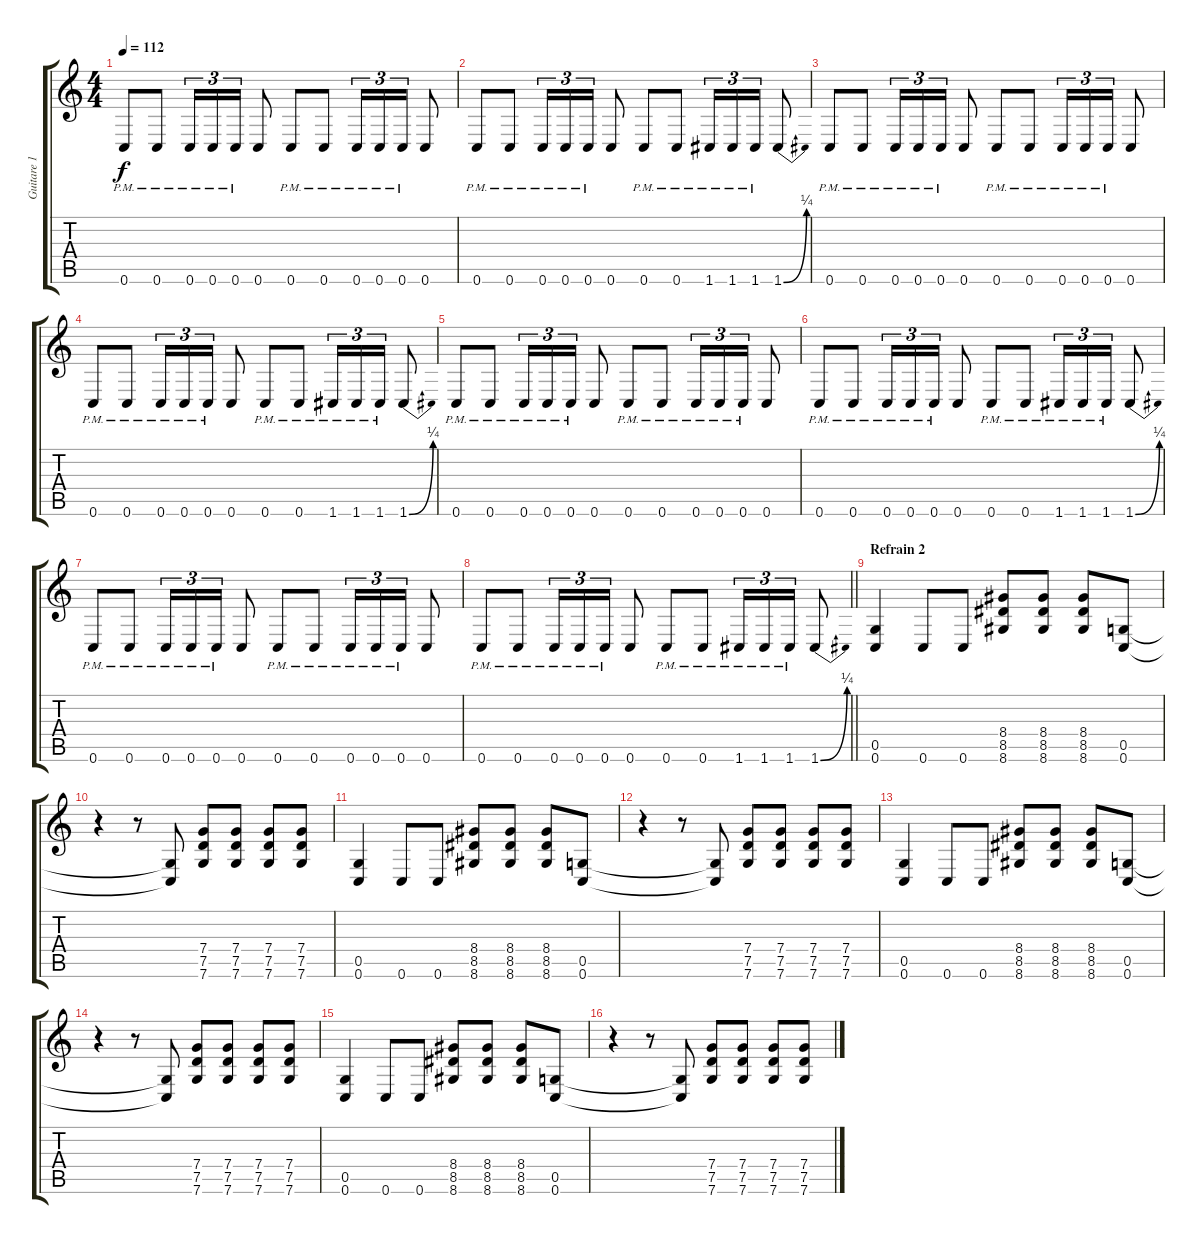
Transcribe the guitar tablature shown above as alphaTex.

\track ("Guitare 1" "Guitare 1") {instrument distortionguitar}
\staff {score tabs}
\tuning (D4 A3 F3 C3 G2 C2) {hide}
\ts (4 4)
\tempo 112
\clef g2
\ks c
0.6{pm}.8{dy f} 0.6{pm}.8 0.6{pm}.16{tu (3 2)} 0.6{pm}.16{tu (3 2)} 0.6{pm}.16{tu (3 2)} 0.6.8 0.6{pm}.8 0.6{pm}.8 0.6{pm}.16{tu (3 2)} 0.6{pm}.16{tu (3 2)} 0.6{pm}.16{tu (3 2)} 0.6.8 |
0.6{pm}.8 0.6{pm}.8 0.6{pm}.16{tu (3 2)} 0.6{pm}.16{tu (3 2)} 0.6{pm}.16{tu (3 2)} 0.6.8 0.6{pm}.8 0.6{pm}.8 1.6{pm}.16{tu (3 2)} 1.6{pm}.16{tu (3 2)} 1.6{pm}.16{tu (3 2)} 1.6{be (bend 0 0 60 1)}.8 |
0.6{pm}.8 0.6{pm}.8 0.6{pm}.16{tu (3 2)} 0.6{pm}.16{tu (3 2)} 0.6{pm}.16{tu (3 2)} 0.6.8 0.6{pm}.8 0.6{pm}.8 0.6{pm}.16{tu (3 2)} 0.6{pm}.16{tu (3 2)} 0.6{pm}.16{tu (3 2)} 0.6.8 |
0.6{pm}.8 0.6{pm}.8 0.6{pm}.16{tu (3 2)} 0.6{pm}.16{tu (3 2)} 0.6{pm}.16{tu (3 2)} 0.6.8 0.6{pm}.8 0.6{pm}.8 1.6{pm}.16{tu (3 2)} 1.6{pm}.16{tu (3 2)} 1.6{pm}.16{tu (3 2)} 1.6{be (bend 0 0 60 1)}.8 |
0.6{pm}.8 0.6{pm}.8 0.6{pm}.16{tu (3 2)} 0.6{pm}.16{tu (3 2)} 0.6{pm}.16{tu (3 2)} 0.6.8 0.6{pm}.8 0.6{pm}.8 0.6{pm}.16{tu (3 2)} 0.6{pm}.16{tu (3 2)} 0.6{pm}.16{tu (3 2)} 0.6.8 |
0.6{pm}.8 0.6{pm}.8 0.6{pm}.16{tu (3 2)} 0.6{pm}.16{tu (3 2)} 0.6{pm}.16{tu (3 2)} 0.6.8 0.6{pm}.8 0.6{pm}.8 1.6{pm}.16{tu (3 2)} 1.6{pm}.16{tu (3 2)} 1.6{pm}.16{tu (3 2)} 1.6{be (bend 0 0 60 1)}.8 |
0.6{pm}.8 0.6{pm}.8 0.6{pm}.16{tu (3 2)} 0.6{pm}.16{tu (3 2)} 0.6{pm}.16{tu (3 2)} 0.6.8 0.6{pm}.8 0.6{pm}.8 0.6{pm}.16{tu (3 2)} 0.6{pm}.16{tu (3 2)} 0.6{pm}.16{tu (3 2)} 0.6.8 |
\barLineRight lightlight
0.6{pm}.8 0.6{pm}.8 0.6{pm}.16{tu (3 2)} 0.6{pm}.16{tu (3 2)} 0.6{pm}.16{tu (3 2)} 0.6.8 0.6{pm}.8 0.6{pm}.8 1.6{pm}.16{tu (3 2)} 1.6{pm}.16{tu (3 2)} 1.6{pm}.16{tu (3 2)} 1.6{be (bend 0 0 60 1)}.8 |
\section ("" "Refrain 2")
(0.5 0.6).4 0.6.8 0.6.8 (8.4 8.5 8.6).8 (8.4 8.5 8.6).8 (8.4 8.5 8.6).8 (0.5 0.6).8 |
r.4 r.8 (0.5{t} 0.6{t}).8 (7.4 7.5 7.6).8 (7.4 7.5 7.6).8 (7.4 7.5 7.6).8 (7.4 7.5 7.6).8 |
(0.5 0.6).4 0.6.8 0.6.8 (8.4 8.5 8.6).8 (8.4 8.5 8.6).8 (8.4 8.5 8.6).8 (0.5 0.6).8 |
r.4 r.8 (0.5{t} 0.6{t}).8 (7.4 7.5 7.6).8 (7.4 7.5 7.6).8 (7.4 7.5 7.6).8 (7.4 7.5 7.6).8 |
(0.5 0.6).4 0.6.8 0.6.8 (8.4 8.5 8.6).8 (8.4 8.5 8.6).8 (8.4 8.5 8.6).8 (0.5 0.6).8 |
r.4 r.8 (0.5{t} 0.6{t}).8 (7.4 7.5 7.6).8 (7.4 7.5 7.6).8 (7.4 7.5 7.6).8 (7.4 7.5 7.6).8 |
(0.5 0.6).4 0.6.8 0.6.8 (8.4 8.5 8.6).8 (8.4 8.5 8.6).8 (8.4 8.5 8.6).8 (0.5 0.6).8 |
r.4 r.8 (0.5{t} 0.6{t}).8 (7.4 7.5 7.6).8 (7.4 7.5 7.6).8 (7.4 7.5 7.6).8 (7.4 7.5 7.6).8
